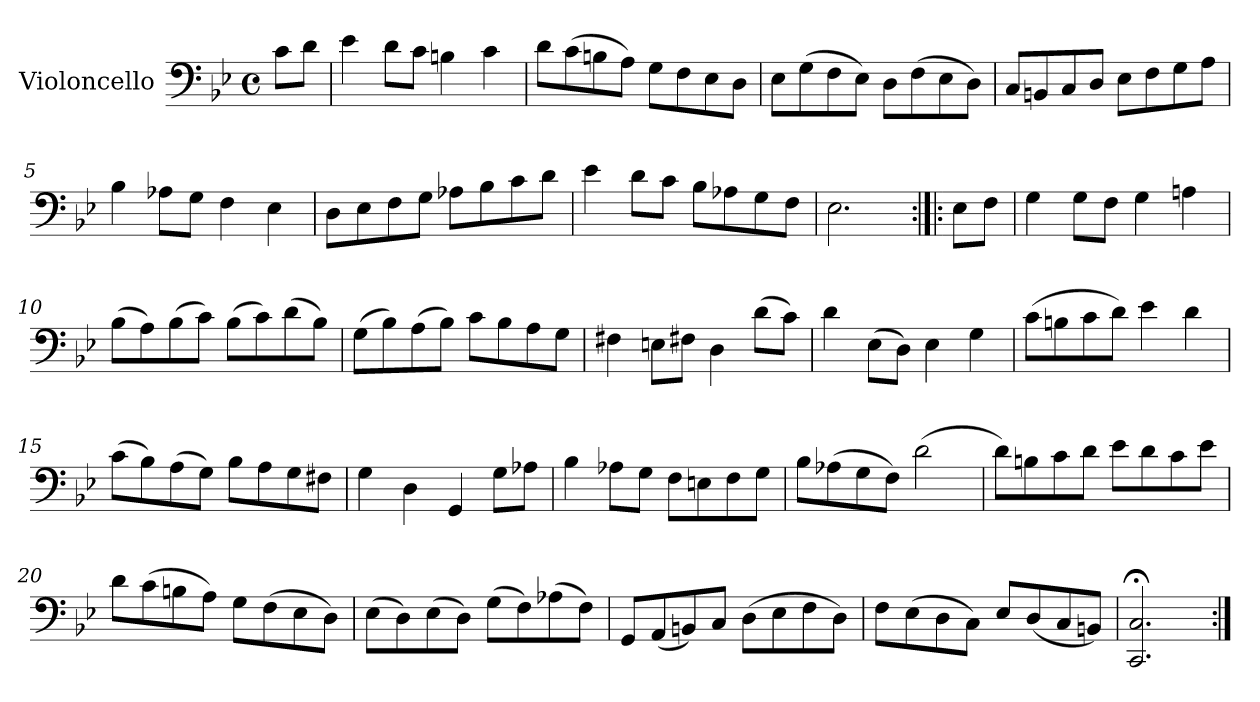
**kern
*part1
*staff1
*I"Violoncello
*I'Vc
*clefF4
*k[b-e-]
*B-:
*M4/4
*met(c)
=
8c\L
8d\J
=1
4e-\
8d\L
8c\J
4Bn\
4c\
=2
8d\L
(8c\
8Bn\
8A\J)
8G\L
8F\
8E-\
8D\J
=3
8E-\L
(8G\
8F\
8E-\J)
8D\L
(8F\
8E-\
8D\J)
=4
8C/L
8BBn/
8C/
8D/J
8E-\L
8F\
8G\
8A\J
!!LO:LB:g=z
=5
4B-\
8A-X\L
8G\J
4F\
4E-\
=6
8D\L
8E-\
8F\
8G\J
8A-X\L
8B-\
8c\
8d\J
=7
4e-\
8d\L
8c\J
8B-\L
8A-X\
8G\
8F\J
=8
2.E-\
!!LO:LB:g=z
=8X1:|!|:
8E-\L
8F\J
=9
4G\
8G\L
8F\J
4G\
4An\
=10
(8B-\L
8A\)
(8B-\
8c\J)
(8B-\L
8c\)
(8d\
8B-\J)
=11
(8G\L
8B-\)
(8A\
8B-\J)
8c\L
8B-\
8A\
8G\J
=12
4F#X\
8En\L
8F#X\J
4D\
(8d\L
8c\J)
!!LO:LB:g=z
=13
4d\
(8E-\L
8D\J)
4E-\
4G\
=14
(8c\L
8Bn\
8c\
8d\J)
4e-\
4d\
=15
(8c\L
8B-\)
(8A\
8G\J)
8B-\L
8A\
8G\
8F#X\J
=16
4G\
4D\
4GG/
8G\L
8A-X\J
=17
4B-\
8A-X\L
8G\J
8F\L
8En\
8F\
8G\J
!!LO:LB:g=z
=18
8B-\L
(8A-X\
8G\
8F\J)
(2d\
=19
8d\L)
8Bn\
8c\
8d\J
8e-\L
8d\
8c\
8e-\J
=20
8d\L
(8c\
8Bn\
8A\J)
8G\L
(8F\
8E-\
8D\J)
=21
(8E-\L
8D\)
(8E-\
8D\J)
(8G\L
8F\)
(8A-X\
8F\J)
!!LO:LB:g=z
=22
8GG/L
(8AA/
8BBn/)
8C/J
(8D\L
8E-\
8F\
8D\J)
=23
8F\L
(8E-\
8D\
8C\J)
8E-/L
(8D/
8C/
8BBn/J)
=24
2.CC/;< 2.C/;<
=:|!
*-
